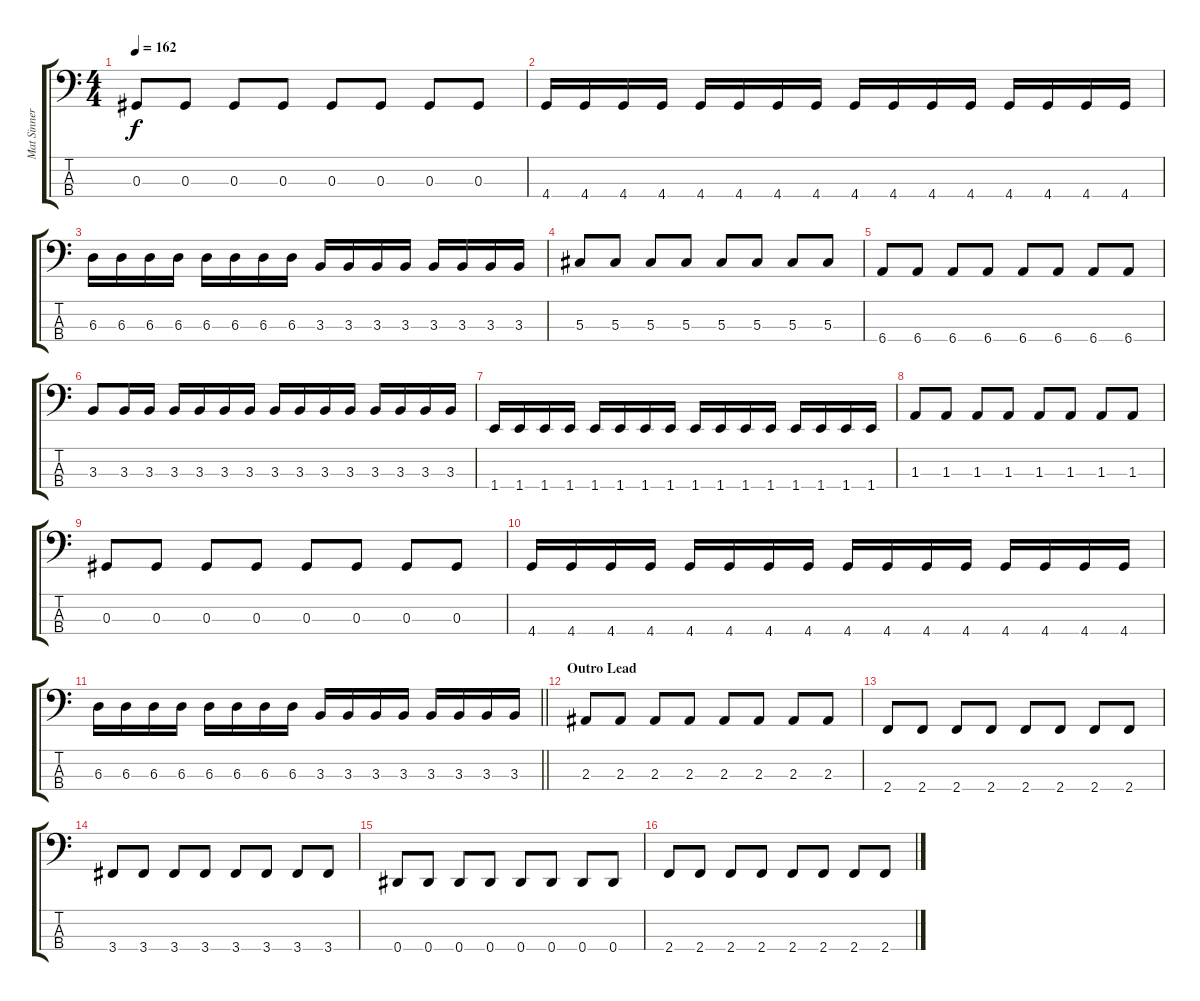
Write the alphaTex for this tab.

\track ("Mat Sinner" "Mat Sinner") {instrument electricbasspick}
\staff {score tabs}
\tuning (Gb2 Db2 Ab1 Eb1) {hide}
\ts (4 4)
\tempo 162
\clef f4
\ks c
0.3.8{dy f} 0.3.8 0.3.8 0.3.8 0.3.8 0.3.8 0.3.8 0.3.8 |
4.4.16 4.4.16 4.4.16 4.4.16 4.4.16 4.4.16 4.4.16 4.4.16 4.4.16 4.4.16 4.4.16 4.4.16 4.4.16 4.4.16 4.4.16 4.4.16 |
6.3.16 6.3.16 6.3.16 6.3.16 6.3.16 6.3.16 6.3.16 6.3.16 3.3.16 3.3.16 3.3.16 3.3.16 3.3.16 3.3.16 3.3.16 3.3.16 |
5.3.8 5.3.8 5.3.8 5.3.8 5.3.8 5.3.8 5.3.8 5.3.8 |
6.4.8 6.4.8 6.4.8 6.4.8 6.4.8 6.4.8 6.4.8 6.4.8 |
3.3.8 3.3.16 3.3.16 3.3.16 3.3.16 3.3.16 3.3.16 3.3.16 3.3.16 3.3.16 3.3.16 3.3.16 3.3.16 3.3.16 3.3.16 |
1.4.16 1.4.16 1.4.16 1.4.16 1.4.16 1.4.16 1.4.16 1.4.16 1.4.16 1.4.16 1.4.16 1.4.16 1.4.16 1.4.16 1.4.16 1.4.16 |
1.3.8 1.3.8 1.3.8 1.3.8 1.3.8 1.3.8 1.3.8 1.3.8 |
0.3.8 0.3.8 0.3.8 0.3.8 0.3.8 0.3.8 0.3.8 0.3.8 |
4.4.16 4.4.16 4.4.16 4.4.16 4.4.16 4.4.16 4.4.16 4.4.16 4.4.16 4.4.16 4.4.16 4.4.16 4.4.16 4.4.16 4.4.16 4.4.16 |
\barLineRight lightlight
6.3.16 6.3.16 6.3.16 6.3.16 6.3.16 6.3.16 6.3.16 6.3.16 3.3.16 3.3.16 3.3.16 3.3.16 3.3.16 3.3.16 3.3.16 3.3.16 |
\section ("" "Outro Lead")
2.3.8 2.3.8 2.3.8 2.3.8 2.3.8 2.3.8 2.3.8 2.3.8 |
2.4.8 2.4.8 2.4.8 2.4.8 2.4.8 2.4.8 2.4.8 2.4.8 |
3.4.8 3.4.8 3.4.8 3.4.8 3.4.8 3.4.8 3.4.8 3.4.8 |
0.4.8 0.4.8 0.4.8 0.4.8 0.4.8 0.4.8 0.4.8 0.4.8 |
2.4.8 2.4.8 2.4.8 2.4.8 2.4.8 2.4.8 2.4.8 2.4.8
